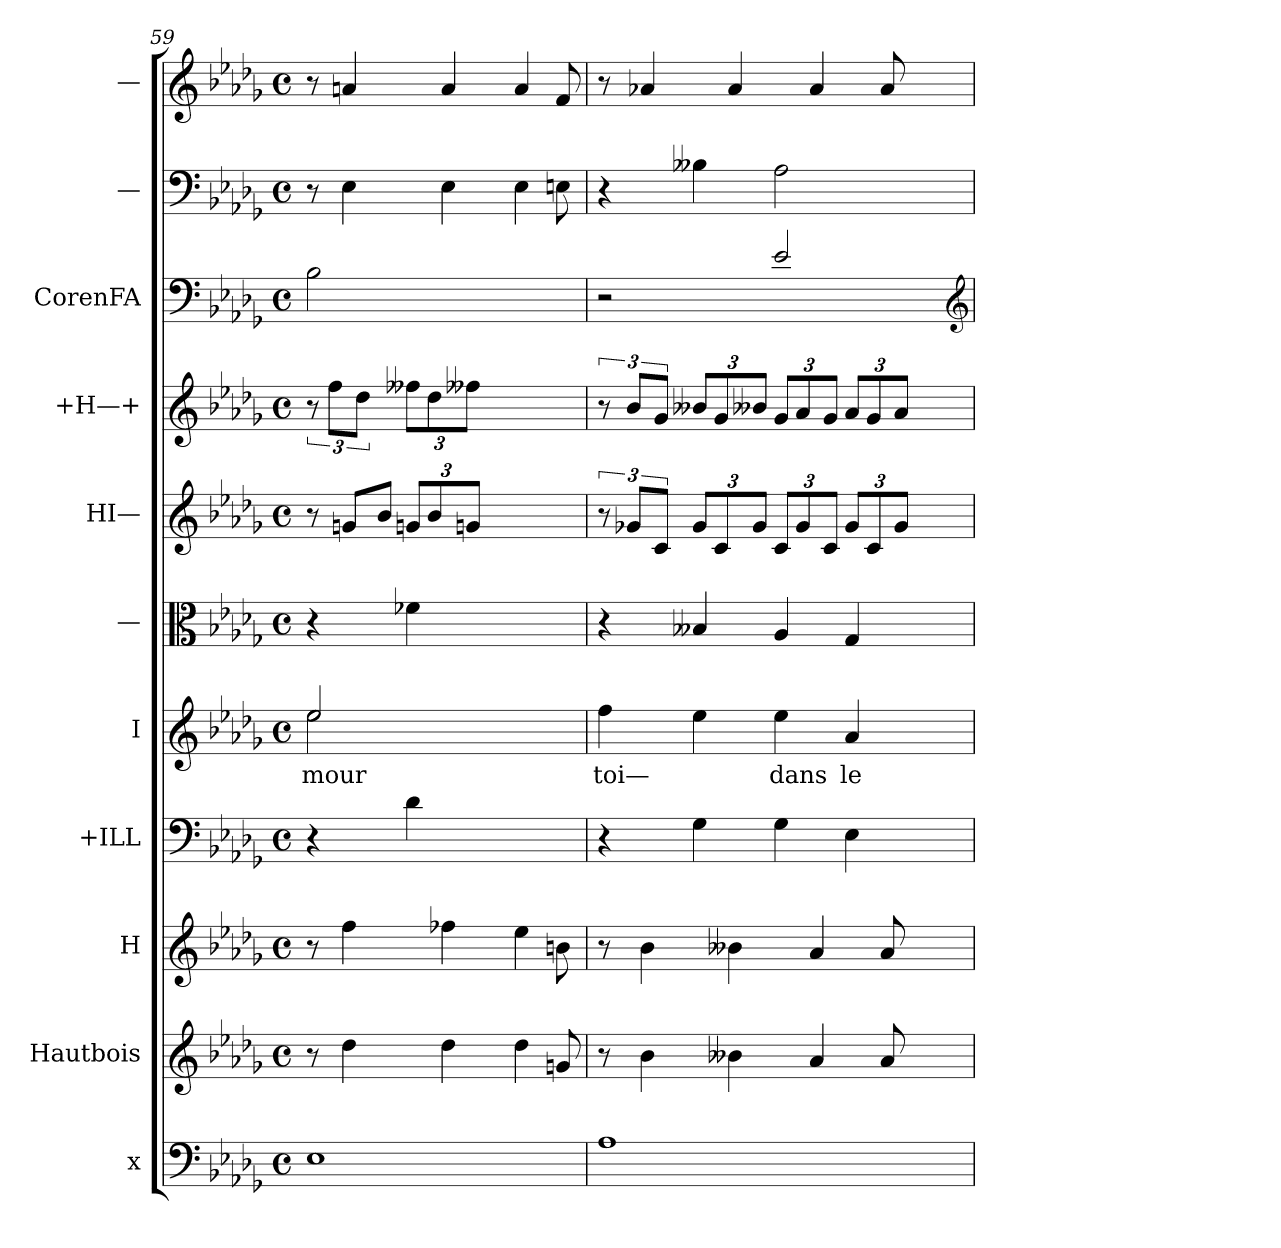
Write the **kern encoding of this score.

**kern	**kern	**kern	**kern	**kern	**text	**kern	**kern	**kern	**kern	**kern	**kern
*part11	*part10	*part9	*part8	*part7	*part7	*part6	*part5	*part4	*part3	*part2	*part1
*staff11	*staff10	*staff9	*staff8	*staff7	*staff7	*staff6	*staff5	*staff4	*staff3	*staff2	*staff1
*I"x	*I"Hautbois	*I"H	*I"+ILL	*I"I	*	*I"—	*I"HI—	*I"+H—+	*I"CorenFA	*I"—	*I"—
*clefF4	*clefG2	*clefG2	*clefF4	*clefG2	*	*clefC3	*clefG2	*clefG2	*clefF4	*clefF4	*clefG2
*k[b-e-a-d-g-]	*k[b-e-a-d-g-]	*k[b-e-a-d-g-]	*k[b-e-a-d-g-]	*k[b-e-a-d-g-]	*	*k[b-e-a-d-g-]	*k[b-e-a-d-g-]	*k[b-e-a-d-g-]	*k[b-e-a-d-g-]	*k[b-e-a-d-g-]	*k[b-e-a-d-g-]
*M4/4	*M4/4	*M4/4	*M4/4	*M4/4	*	*M4/4	*M4/4	*M4/4	*M4/4	*M4/4	*M4/4
*met(c)	*met(c)	*met(c)	*met(c)	*met(c)	*	*met(c)	*met(c)	*met(c)	*met(c)	*met(c)	*met(c)
=59	=59	=59	=59	=59	=59	=59	=59	=59	=59	=59	=59
*	*	*	*	*^	*	*	*	*	*	*	*
1E-i/	8r	8r	4r	2ee-i\	2ee-j/	mour	4r	8r	12r	2B-i\	8r	8r
.	.	.	.	.	.	.	.	.	12ffi\L	.	.	.
.	4dd-i\	4ffi\	.	.	.	.	.	8gni/L	.	.	4E-i\	4ani/
.	.	.	.	.	.	.	.	.	12dd-i\J	.	.	.
.	.	.	8ryy	.	.	.	8ryy	8b-i/J	8ryy	.	.	.
.	8ryy	8ryy	4d-i\	.	.	.	4f-Xi\	12gni/L	12ff--Xi\L	.	8ryy	8ryy
.	.	.	.	.	.	.	.	12b-i/	12dd-i\	.	.	.
.	4dd-i\	4ff-Xi\	.	2ryy	2ryy	.	.	.	.	2ryy	4E-i\	4ai/
.	.	.	.	.	.	.	.	12gni/J	12ff--Xi\J	.	.	.
.	.	.	4.ryy	.	.	.	4.ryy	4.ryy	4.ryy	.	.	.
.	4dd-i\	4ee-i\	.	.	.	.	.	.	.	.	4E-i\	4ai/
8ryy	8gZ/	8bZ\	8ryy	8ryy	8ryy	.	8ryy	8ryy	8ryy	8ryy	8EZ\	8fZ/
*	*	*	*	*v	*v	*	*	*	*	*	*	*
=60	=60	=60	=60	=60	=60	=60	=60	=60	=60	=60	=60
1A-i/	8r	8r	4r	4ffi\	toi—	4r	12r	12r	2r	4r	8r
.	.	.	.	.	.	.	12g-Xi/L	12b-i/L	.	.	.
.	4b-i\	4b-i\	.	.	.	.	.	.	.	.	4a-Xi/
.	.	.	.	.	.	.	12ci/J	12g-i/J	.	.	.
.	.	.	4G-i\	4ee-i\	.	4B--Xi/	12g-i/L	12b--Xi/L	.	4B--Xi\	.
.	.	.	.	.	.	.	12ci/	12g-i/	.	.	.
.	4b--Xi\	4b--Xi\	.	.	.	.	.	.	.	.	4a-i/
.	.	.	.	.	.	.	12g-i/J	12b--Xi/J	.	.	.
.	.	.	4G-i\	4ee-i\	dans	4A-i/	12ci/L	12g-i/L	2e-i/	2A-i\	.
.	.	.	.	.	.	.	12g-i/	12a-i/	.	.	.
.	4a-i/	4a-i/	.	.	.	.	.	.	.	.	4a-i/
.	.	.	.	.	.	.	12ci/J	12g-i/J	.	.	.
.	.	.	4E-i\	4a-i/	le	4G-i/	12g-i/L	12a-i/L	.	.	.
.	.	.	.	.	.	.	12ci/	12g-i/	.	.	.
.	8a-i/	8a-i/	.	.	.	.	.	.	.	.	8a-i/
.	.	.	.	.	.	.	12g-i/J	12a-i/J	.	.	.
4..ryy	4..ryy	4..ryy	4..ryy	4..ryy	.	4..ryy	4..ryy	4..ryy	4..ryy	4..ryy	4..ryy
*	*	*	*	*	*	*	*	*	*clefG2	*	*
=	=	=	=	=	=	=	=	=	=	=	=
*-	*-	*-	*-	*-	*-	*-	*-	*-	*-	*-	*-
